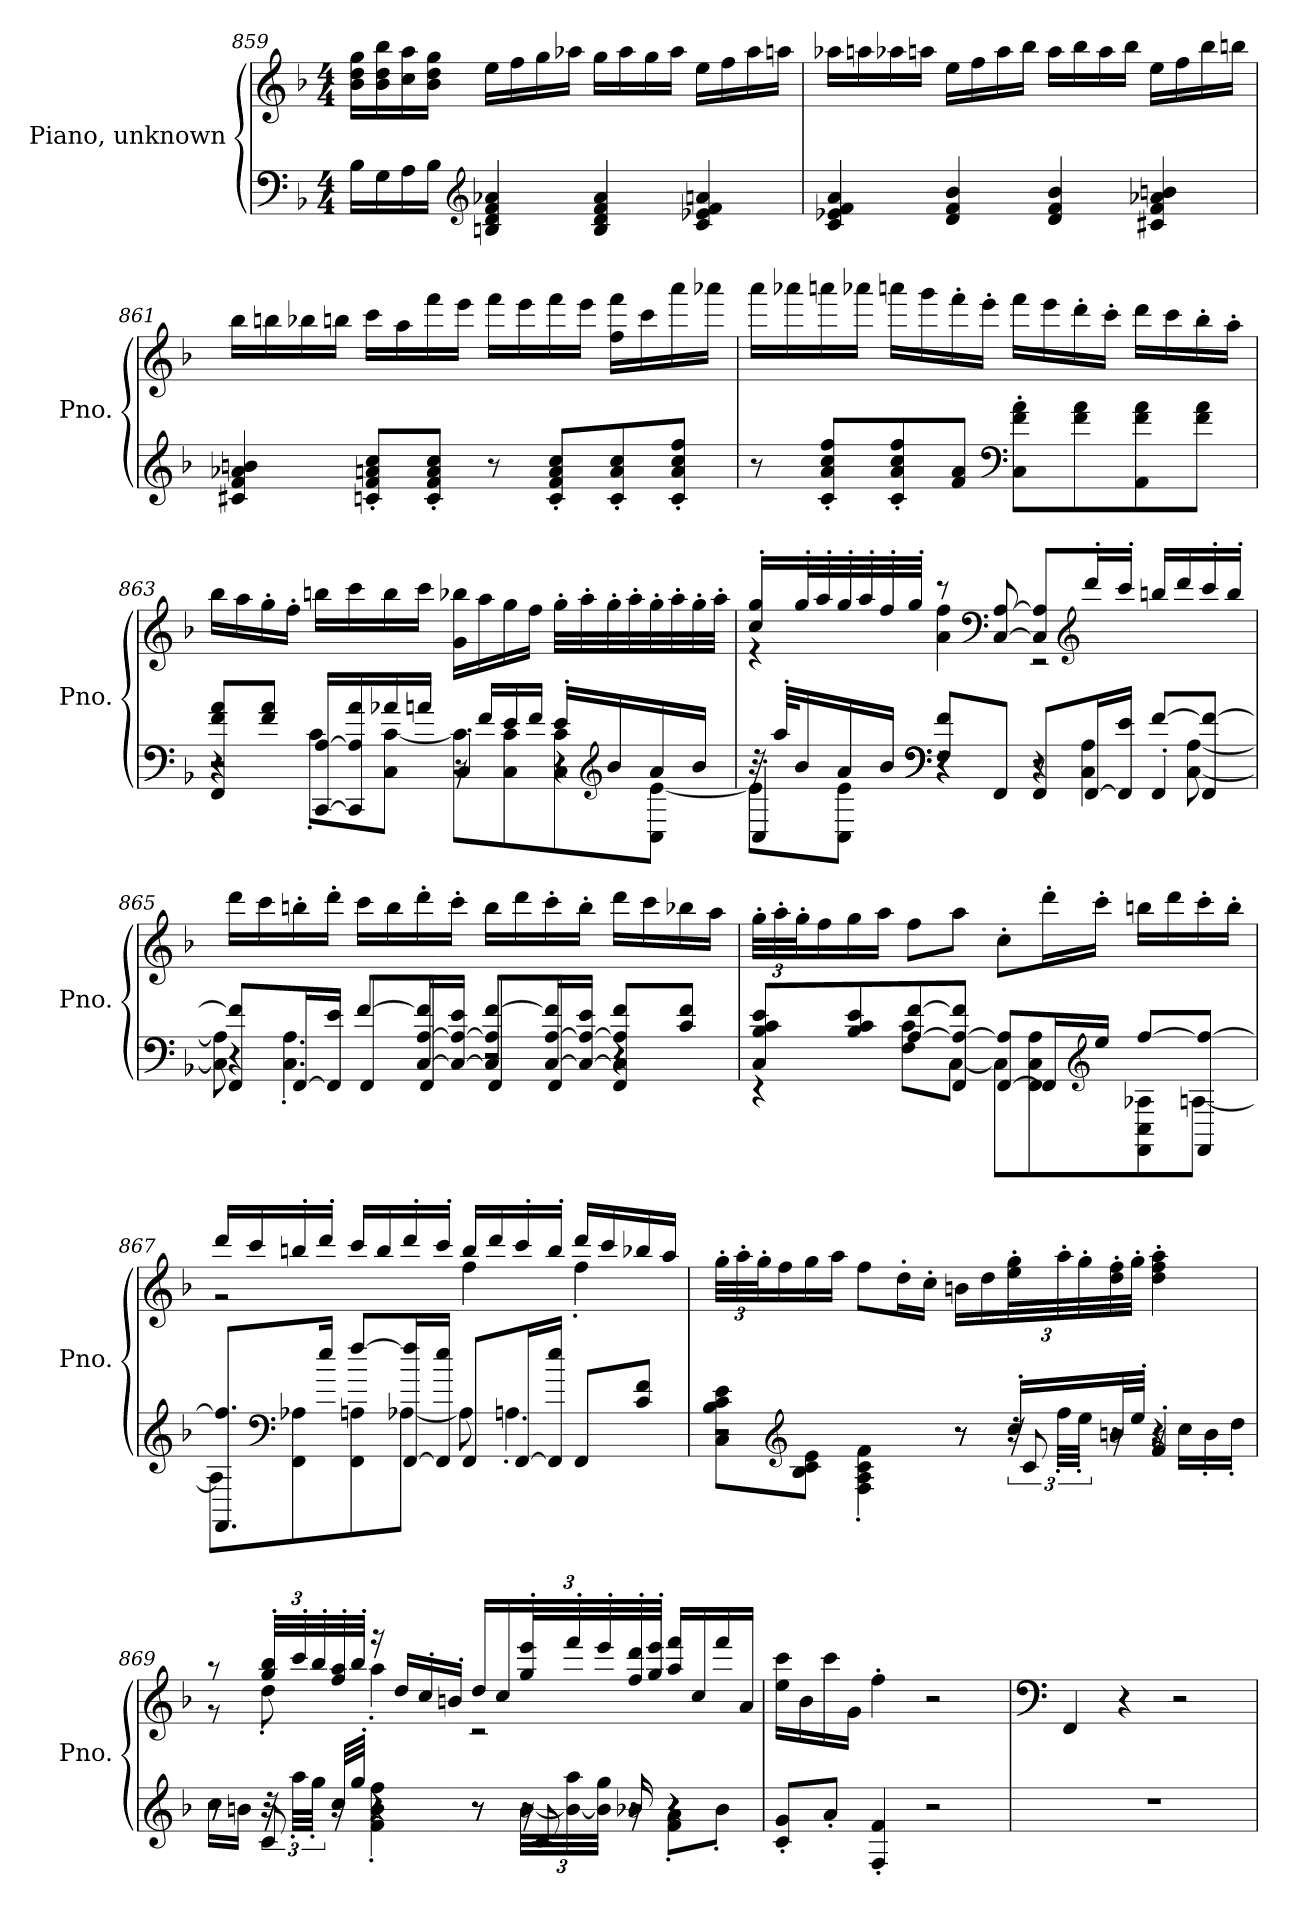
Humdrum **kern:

**kern	**kern
*part1	*part1
*staff2	*staff1
*I"Piano, unknown	*
*I'Pno.	*
*clefF4	*clefG2
*k[b-]	*k[b-]
*M4/4	*M4/4
=859	=859
16B-\LL	16b-\ 16dd\ 16gg\LL
16G\	16b-\ 16dd\ 16bb-\
16A\	16cc\ 16aa\
16B-\JJ	16b-\ 16dd\ 16gg\JJ
*clefG2	*
4Bn/ 4d/ 4f/ 4a-X/	16ee\LL
.	16ff\
.	16gg\
.	16aa-X\JJ
4B/ 4d/ 4f/ 4a-/	16gg\LL
.	16aa-\
.	16gg\
.	16aa-\JJ
4c/ 4e-X/ 4f/ 4an/	16ee\LL
.	16ff\
.	16aa-\
.	16aan\JJ
!!LO:LB:g=z
=860	=860
4c/ 4e-X/ 4f/ 4a/	16aa-X\LL
.	16aan\
.	16aa-X\
.	16aan\JJ
4d/ 4f/ 4b-/	16ee\LL
.	16ff\
.	16aa\
.	16bb-\JJ
4d/ 4f/ 4b-/	16aa\LL
.	16bb-\
.	16aa\
.	16bb-\JJ
4c#X/ 4f/ 4a-X/ 4bn/	16ee\LL
.	16ff\
.	16bb-\
.	16bbn\JJ
=861	=861
4c#X/ 4f/ 4a-X/ 4bn/	16bb-\LL
.	16bbn\
.	16bb-X\
.	16bbn\JJ
8cn/' 8f/' 8an/' 8cc/'L	16ccc\LL
.	16aa\
8c/' 8f/' 8a/' 8cc/'J	16fff\
.	16eee\JJ
8r	16fff\LL
.	16eee\
8c/' 8f/' 8a/' 8cc/'L	16fff\
.	16eee\JJ
8c/' 8a/' 8cc/'	16ff\ 16fff\LL
.	16ccc\
8c/' 8a/' 8cc/' 8ff/'J	16aaa\
.	16aaa-X\JJ
!!LO:LB:g=z
=862	=862
8r	16aaa\LL
.	16aaa-X\
8c/' 8a/' 8cc/' 8ff/'L	16aaan\
.	16aaa-X\JJ
8c/' 8a/' 8cc/' 8ff/'	16aaan\LL
.	16ggg\
8f/ 8a/J	16fff'\
.	16eee'\JJ
*clefF4	*
8C\' 8f\' 8a\'L	16fff\LL
.	16eee\
8f\ 8a\	16ddd'\
.	16ccc'\JJ
8AA\ 8f\ 8a\	16ddd\LL
.	16ccc\
8f\ 8a\J	16bb-'\
.	16aa'\JJ
!!LO:PB:g=z
=863	=863
*^	*
*	*^	*
8FF/ 8f/ 8a/L	4r	2r	16bb-\LL
.	.	.	16aa\
8f/ 8a/J	.	.	16gg'\
.	.	.	16ff'\JJ
[16CC/ [16A/LL	8c'\L	.	16bbn\LL
16CC/] 16A/] 16a/	.	.	16ccc\
16a-X/	8C\ [8c\J	.	16bb\
16an/JJ	.	.	16ccc\JJ
16r	8c\L]	4C'/	16g\ 16bb-X\LL
16f/LL	.	.	16aa\
16e/	8C\ 8c\	.	16gg\
16f/JJ	.	.	16ff\JJ
16e'/LL	8C\ 8c\	4r	32gg'\LLL
.	.	.	32aa'\
*clefG2	*	*	*
16b-/	.	.	32gg'\
.	.	.	32aa'\
16a/	8C\ [8e\J	.	32gg'\
.	.	.	32aa'\
16b-/JJ	.	.	32gg'\
.	.	.	32aa'\JJJ
!!LO:LB:g=z
=864	=864	=864	=864
*	*	*	*^
32r	8e\L]	4C'/	16cc/' 16gg/'LL	4r
32aa'/KLL	.	.	.	.
16b-/	.	.	32gg'/L	.
.	.	.	32aa'/	.
16a/	8C\ 8e\J	.	32gg'/	.
.	.	.	32aa'/	.
16b-/JJ	.	.	32ff'/	.
.	.	.	32gg'/JJJ	.
*clefF4	*	*	*	*
8F/ 8f/L	4r	4r	8r	4a\ 4ff\
*	*	*	*clefF4	*
8FF/J	.	.	[8C/ [8A/	.
8FF/L	8r	4r	8C/] 8A/]L	2r
*	*	*	*clefG2	*
[16FF/L	4C\ 4A\	.	16ddd'/L	.
16FF/] 16e/JJ	.	.	16ccc'/JJ	.
[8f/L	.	4FF'/	16bbn/LL	.
.	.	.	16ddd/	.
8FF/ 8f/_J	[8C\ [8A\	.	16ccc'/	.
.	.	.	16bb'/JJ	.
*	*	*	*v	*v
!!LO:LB:g=z
=865	=865	=865	=865
8FF/ 8f/]L	8C\] 8A\]	4r	16ddd\LL
.	.	.	16ccc\
[16FF/L	4.C\' 4.A\'	.	16bbn'\
16FF/] 16e/JJ	.	.	16ddd'\JJ
[8f/L	.	8FF/L	16ccc\LL
.	.	.	16bb\
[16C/ [16A/ 16f/]L	.	8FF/J	16ddd'\
16C/_ 16A/_ 16e/JJ	.	.	16ccc'\JJ
8C/] 8A/] [8f/L	2r	8FF/L	16bb\LL
.	.	.	16ddd\
[16C/ [16A/ 16f/]L	.	8FF/J	16ccc'\
16C/_ 16A/_ 16e/JJ	.	.	16bb'\JJ
8FF/ 8C/] 8A/] 8f/L	.	4r	16ddd\LL
.	.	.	16ccc\
8c/ 8f/J	.	.	16bb-X\
.	.	.	16aa\JJ
*	*v	*v	*
!!LO:LB:g=z
=866	=866	=866
*	*	*Xbrackettup
8C/ 8B-/ 8c/ 8e/L	4r	48gg'\LLL
.	.	48aa'\
.	.	48gg'\J
.	.	16ff\
8B-/ 8c/ 8e/	.	16gg\
.	.	16aa\JJ
[8A/ [8f/	8F\ 8c\L	8ff\L
8FF/ 8A/_ 8f/]J	[8C\J	8aa\J
[8FF/ 8A/]L	8C\L]	8cc'\L
16FF/L]	8FF\ 8C\ 8A\	16ddd'\L
*clefG2	*	*
16ee/JJ	.	16ccc'\JJ
[8ff/L	8FF\ 8C\ 8A-X\	16bbn\LL
.	.	16ddd\
8FF/ 8ff/_J	[8An\J	16ccc'\
.	.	16bb'\JJ
!!LO:LB:g=z
=867	=867	=867
*	*	*^
8.FF/ 8.ff/]L	8A\L]	16ddd/LL	2r
.	.	16ccc/	.
*clefF4	*	*	*
.	8FF\ 8A-X\	16bbn'/	.
16ee/Jk	.	16ddd'/JJ	.
[8ff/L	8FF\ 8An\	16ccc/LL	.
.	.	16bb/	.
[16FF/ 16ff/]L	[8A-X\J	16ddd'/	.
16FF/] 16ee/JJ	.	16ccc'/JJ	.
8FF/L	8A-\]	16bb/LL	4ff\
.	.	16ddd/	.
[16FF/L	4.An'\	16ccc'/	.
16FF/] 16ee/JJ	.	16bb'/JJ	.
8FF/L	.	16ddd/LL	4ff'\
.	.	16ccc/	.
8c/ 8f/J	.	16bb-X/	.
.	.	16aa/JJ	.
*	*	*v	*v
!!LO:LB:g=z
=868	=868	=868
*	*^	*
2r	8C\ 8B-\ 8c\ 8e\L	2r	48gg'\LLL
.	.	.	48aa'\
.	.	.	48gg'\J
.	.	.	16ff\
*clefG2	*	*	*
.	8B-\ 8c\ 8e\J	.	16gg\
.	.	.	16aa\JJ
.	4F\' 4A\' 4c\' 4f\'	.	8ff\L
.	.	.	16dd'\L
.	.	.	16cc'\JJ
8r	8r	8r	16bn\LL
.	.	.	16dd\
16cc'/LL	48r	8c/	48ee\' 48gg\'L
.	48ff'\LLL	.	48aa'\
.	48ee'\JJJ	.	48gg'\
32bn/L	16r	.	32dd\' 32ff\'
32ee'/JJJ	.	.	32gg'\JJJ
4r	16r	4f'/	4dd\' 4ff\' 4aa\'
.	16cc\LL	.	.
.	16b'\	.	.
.	16dd'\JJ	.	.
!!LO:PB:g=z
=869	=869	=869	=869
*	*	*	*^
8r	16cc\LL	8r	8r	8r
.	16bn\JJ	.	.	.
16r	48r	8c/	48gg/' 48bb-/'LLL	8dd'\
.	48aa'\LLL	.	48ccc'/	.
.	48gg'\JJJ	.	48bb-'/	.
32cc/LLL	16r	.	32ff/' 32aa/'	.
32gg'/JJJ	.	.	32bb-'/JJJ	.
4r	4f\' 4b\' 4ff\'	4r	16r	4aa'\
.	.	.	16dd/LL	.
.	.	.	16cc'/	.
.	.	.	16bn'/JJ	.
8r	8r	8r	16dd/LL	2r
.	.	.	16cc/	.
*	*Xbrackettup	*	*	*
16r	[48b\LLL	8c/	48gg/' 48eee/'L	.
.	48b\_ 48aa\	.	48fff'/	.
.	48b\] 48gg\JJJ	.	48eee'/	.
16b-X/	16r	.	32ff/' 32ddd/'	.
.	.	.	32gg/' 32eee/'JJJ	.
4r	8f\' 8a\'L	4r	16aa/ 16fff/LL	.
.	.	.	16cc/	.
.	8b-'\J	.	16fff/	.
.	.	.	16a/JJ	.
*v	*v	*v	*	*
*	*v	*v
=870	=870
8c/' 8g/'L	16ee\ 16ccc\LL
.	16b-\
8a'/J	16ccc\
.	16g\JJ
4F/' 4f/'	4ff'\
2r	2r
=871	=871
*	*clefF4
1r	4FF/
.	4r
.	2r
=	=
*-	*-
